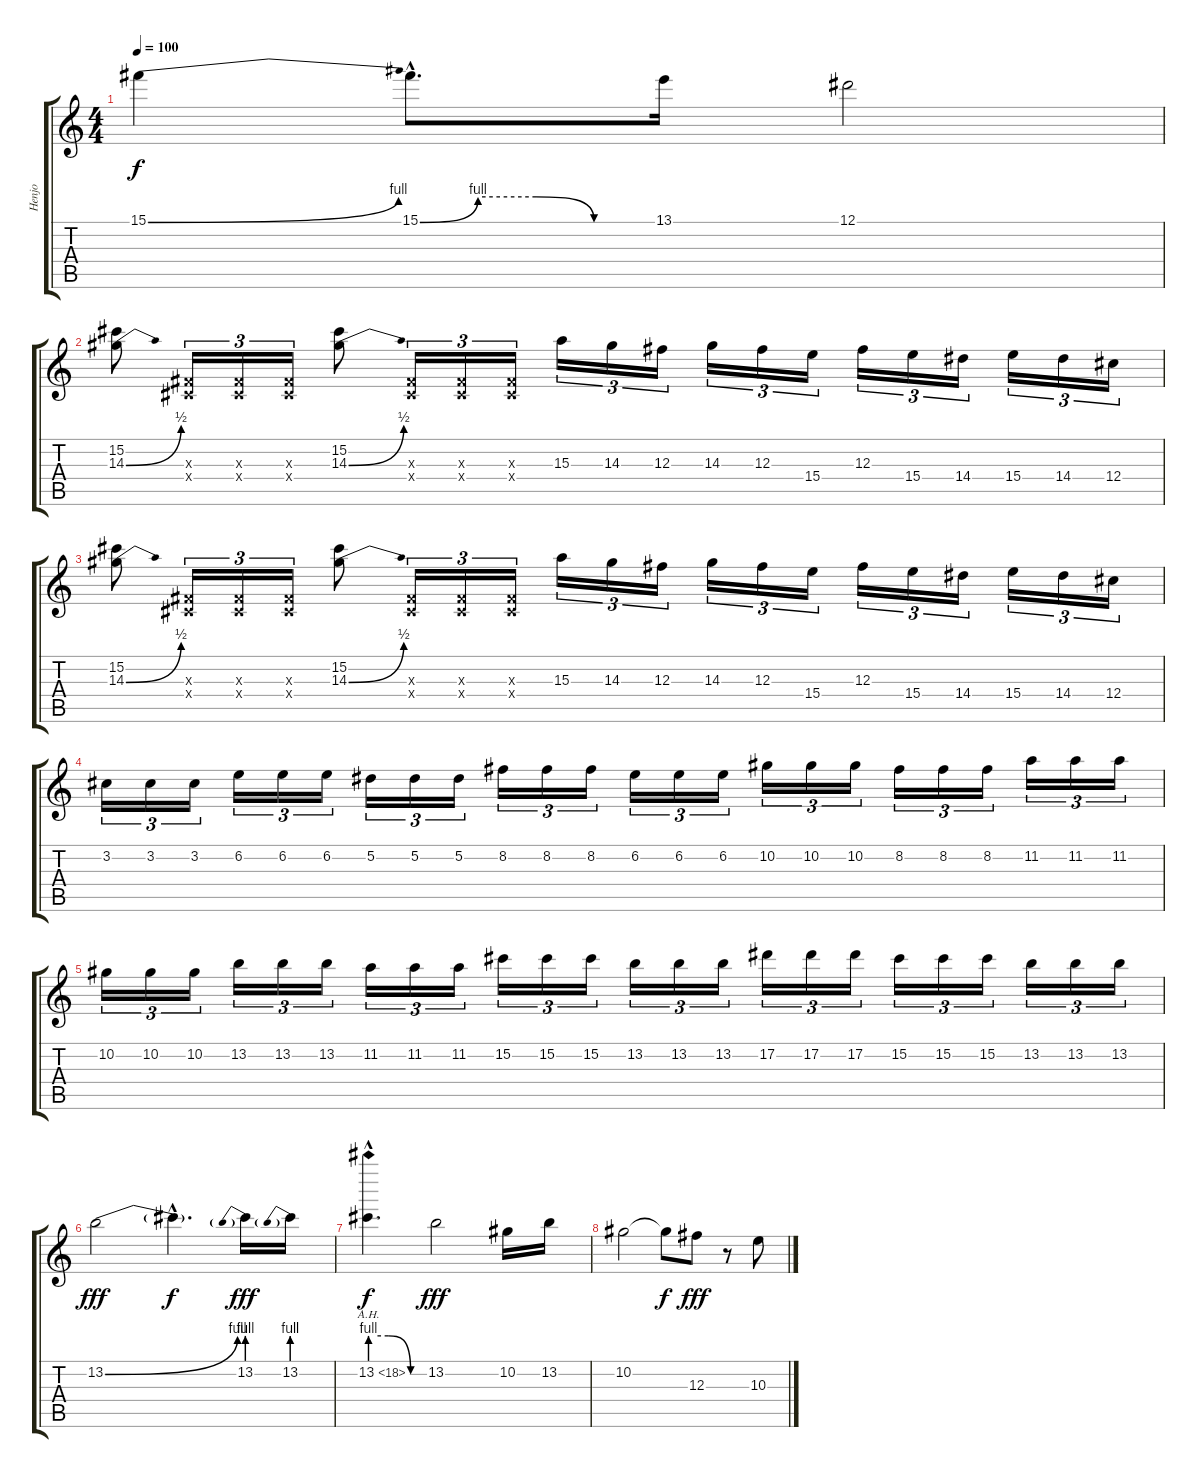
\track ("Henjo" "Henjo") {instrument distortionguitar}
\staff {score tabs}
\tuning (Eb4 Bb3 Gb3 Db3 Ab2 Eb2) {hide}
\ts (4 4)
\tempo 100
\clef g2
\ks c
15.1{be (bend 0 0 60 4)}.4{dy f} 15.1{be (custom 0 0 15 4 30 4 45 0 60 0) hac}.8{d} 13.1.16 12.1.2 |
(15.2 14.3{be (bend 0 0 60 2)}).8 (0.3{x} 0.4{x}).16{tu (3 2)} (0.3{x} 0.4{x}).16{tu (3 2)} (0.3{x} 0.4{x}).16{tu (3 2)} (15.2 14.3{be (bend 0 0 60 2)}).8 (0.3{x} 0.4{x}).16{tu (3 2)} (0.3{x} 0.4{x}).16{tu (3 2)} (0.3{x} 0.4{x}).16{tu (3 2)} 15.3.16{tu (3 2)} 14.3.16{tu (3 2)} 12.3.16{tu (3 2)} 14.3.16{tu (3 2)} 12.3.16{tu (3 2)} 15.4.16{tu (3 2)} 12.3.16{tu (3 2)} 15.4.16{tu (3 2)} 14.4.16{tu (3 2)} 15.4.16{tu (3 2)} 14.4.16{tu (3 2)} 12.4.16{tu (3 2)} |
(15.2 14.3{be (bend 0 0 60 2)}).8 (0.3{x} 0.4{x}).16{tu (3 2)} (0.3{x} 0.4{x}).16{tu (3 2)} (0.3{x} 0.4{x}).16{tu (3 2)} (15.2 14.3{be (bend 0 0 60 2)}).8 (0.3{x} 0.4{x}).16{tu (3 2)} (0.3{x} 0.4{x}).16{tu (3 2)} (0.3{x} 0.4{x}).16{tu (3 2)} 15.3.16{tu (3 2)} 14.3.16{tu (3 2)} 12.3.16{tu (3 2)} 14.3.16{tu (3 2)} 12.3.16{tu (3 2)} 15.4.16{tu (3 2)} 12.3.16{tu (3 2)} 15.4.16{tu (3 2)} 14.4.16{tu (3 2)} 15.4.16{tu (3 2)} 14.4.16{tu (3 2)} 12.4.16{tu (3 2)} |
3.2.16{tu (3 2)} 3.2.16{tu (3 2)} 3.2.16{tu (3 2)} 6.2.16{tu (3 2)} 6.2.16{tu (3 2)} 6.2.16{tu (3 2)} 5.2.16{tu (3 2)} 5.2.16{tu (3 2)} 5.2.16{tu (3 2)} 8.2.16{tu (3 2)} 8.2.16{tu (3 2)} 8.2.16{tu (3 2)} 6.2.16{tu (3 2)} 6.2.16{tu (3 2)} 6.2.16{tu (3 2)} 10.2.16{tu (3 2)} 10.2.16{tu (3 2)} 10.2.16{tu (3 2)} 8.2.16{tu (3 2)} 8.2.16{tu (3 2)} 8.2.16{tu (3 2)} 11.2.16{tu (3 2)} 11.2.16{tu (3 2)} 11.2.16{tu (3 2)} |
10.2.16{tu (3 2)} 10.2.16{tu (3 2)} 10.2.16{tu (3 2)} 13.2.16{tu (3 2)} 13.2.16{tu (3 2)} 13.2.16{tu (3 2)} 11.2.16{tu (3 2)} 11.2.16{tu (3 2)} 11.2.16{tu (3 2)} 15.2.16{tu (3 2)} 15.2.16{tu (3 2)} 15.2.16{tu (3 2)} 13.2.16{tu (3 2)} 13.2.16{tu (3 2)} 13.2.16{tu (3 2)} 17.2.16{tu (3 2)} 17.2.16{tu (3 2)} 17.2.16{tu (3 2)} 15.2.16{tu (3 2)} 15.2.16{tu (3 2)} 15.2.16{tu (3 2)} 13.2.16{tu (3 2)} 13.2.16{tu (3 2)} 13.2.16{tu (3 2)} |
13.2{be (bend 0 0 60 4)}.2{dy fff} 13.2{hac t}.4{d dy f} 13.2{be (prebend 0 4 60 4)}.16{dy fff} 13.2{be (prebend 0 4 60 4)}.16 |
13.2{be (custom 0 4 20 4 45 0 60 0) ah 5 hac}.4{d dy f} 13.2.2{dy fff} 10.2.16 13.2.16 |
10.2.2 10.2{t}.8{dy f} 12.3.8{dy fff} r.8 10.3.8
